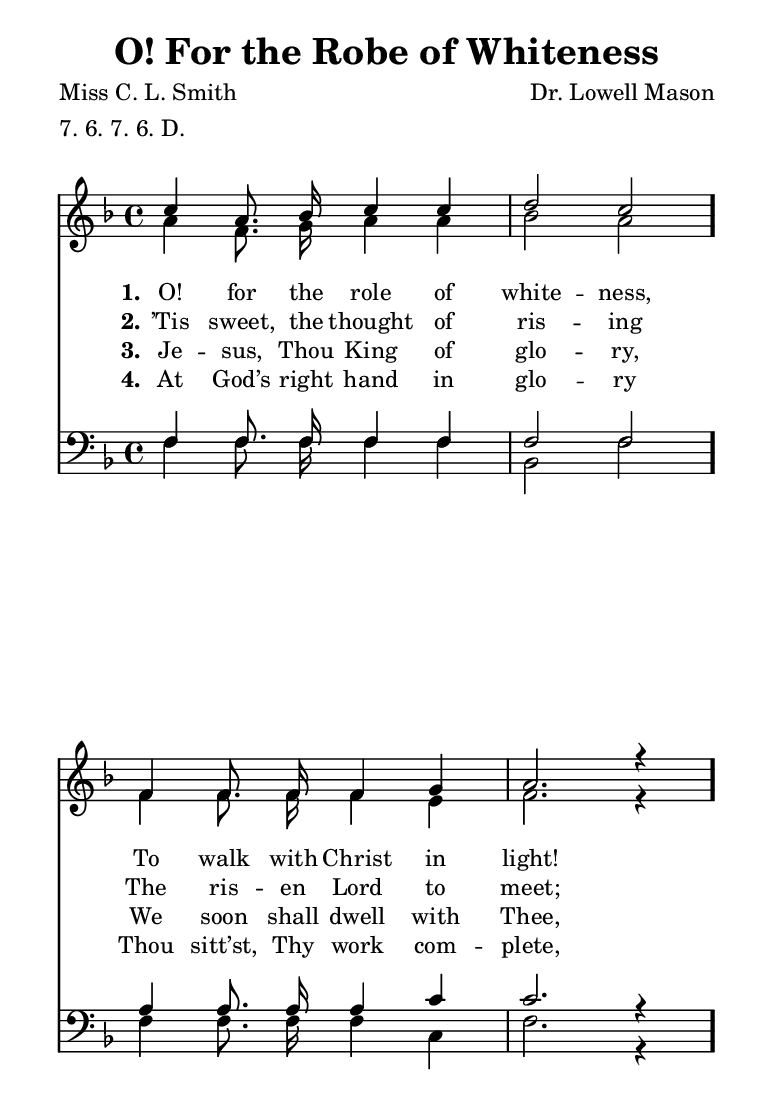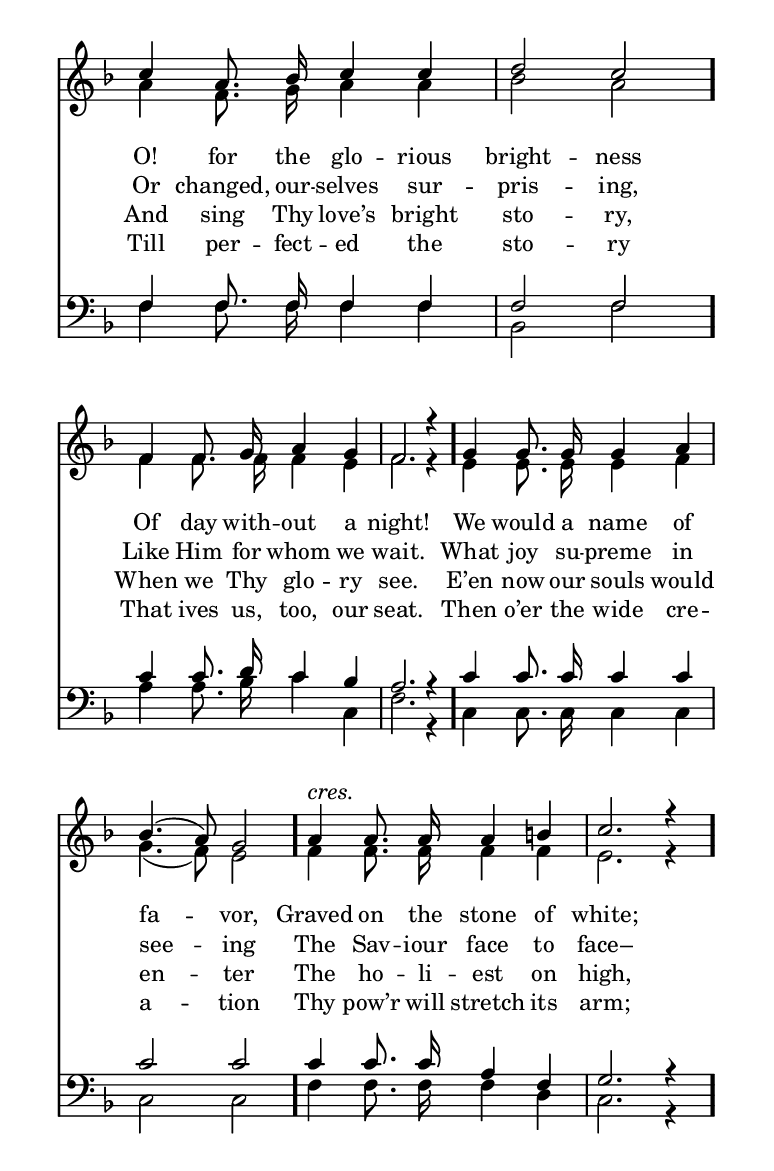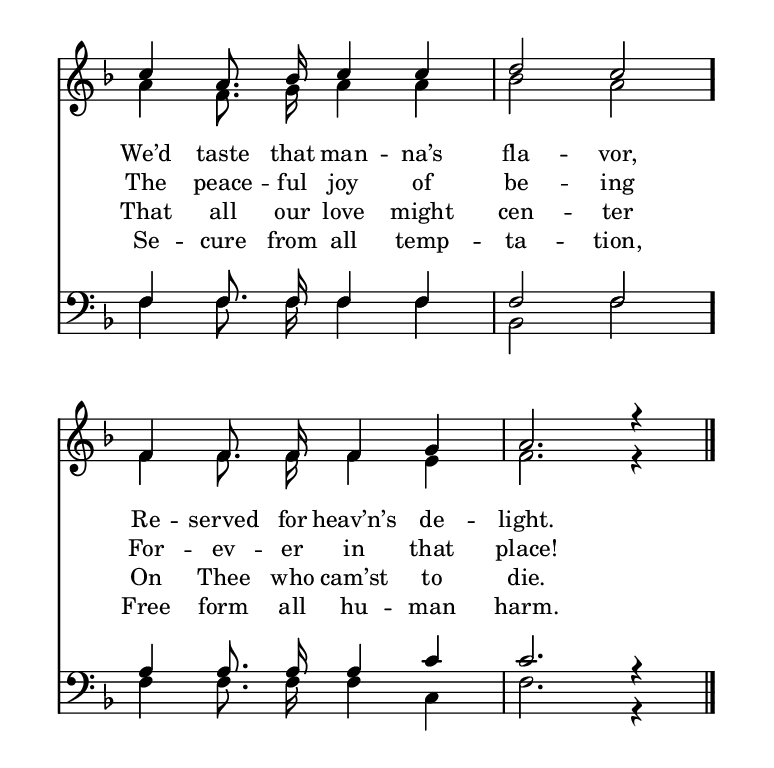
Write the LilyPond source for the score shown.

\include "common/global.ily"
\paper {
  \include "common/paper.ily"
}

\header{
  hymnnumber = "246"
  title = "O! For the Robe of Whiteness"
  tunename = "Work"
  meter = "7. 6. 7. 6. D."
  poet = "Miss C. L. Smith"
  composer = "Dr. Lowell Mason"
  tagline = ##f
}

global = {
  \include "common/overrides.ily"
  \override Staff.TimeSignature.style = #'()
  \time 4/4
  \override Score.MetronomeMark.transparent = ##t % hide all fermata changes too
  \tempo 4=90
  \key f \major
  \autoBeamOff
}

patternA = { c4 c8. c16 c4 c | c2 c }
patternB = { c4 c8. c16 c4 c | c2. c4 }
patternC = { c4 c8. c16 c4 c | c4.( c8) c2 }

notesSoprano = {
\global
\relative c'' {

  \changePitch \patternA { c a bes c c | d c }
  \changePitch \patternB { f, f f f g | a r }
  \changePitch \patternA { c a bes c c | d c }
  \changePitch \patternB { f, f g a g | f r }

  \changePitch \patternC { g g g g a | bes a g }
  \changePitch \patternB { a^\markup{\italic cres.} a a a b | c r }
  \changePitch \patternA { c a bes c c | d c }
  \changePitch \patternB { f, f f f g | a r }

  \bar "|."

}
}

notesAlto = {
\global
\relative e' {

  \changePitch \patternA { a f g a a | bes a }
  \changePitch \patternB { f f f f e | f r }
  \changePitch \patternA { a f g a a | bes a }
  \changePitch \patternB { f f f f e | f r }

  \changePitch \patternC { e e e e f | g f e }
  \changePitch \patternB { f f f f f | e r }
  \changePitch \patternA { a f g a a | bes a }
  \changePitch \patternB { f f f f e | f r }

}
}

notesTenor = {
\global
\relative a {

  \changePitch \patternA { f f f f f | f f }
  \changePitch \patternB { a a a a c | c r }
  \changePitch \patternA { f, f f f f | f f }
  \changePitch \patternB { c' c d c bes | a r }

  \changePitch \patternA { c c c c c | c c }
  \changePitch \patternB { c c c a f | g r }
  \changePitch \patternA { f f f f f | f f }
  \changePitch \patternB { a a a a c | c r }

}
}

notesBass = {
\global
\relative f {

  \changePitch \patternA { f f f f f | bes, f' }
  \changePitch \patternB { f f f f c | f r }
  \changePitch \patternA { f f f f f | bes, f' }
  \changePitch \patternB { a a bes c c, | f r }

  \changePitch \patternA { c c c c c | c c }
  \changePitch \patternB { f f f f d | c r }
  \changePitch \patternA { f f f f f | bes, f' }
  \changePitch \patternB { f f f f c | f r }

}
}

wordsA = \lyricmode {
\set stanza = "1."

O! for the role of white -- ness, \bar "."
To walk with Christ in light! \bar "."
O! for the glo -- rious bright -- ness \bar "."
Of day with -- out a night! \bar "."
We would a name of fa -- vor, \bar "."
Graved on the stone of white; \bar "."
We’d taste that man -- na’s fla -- vor, \bar "."
Re -- served for heav’n’s de -- light. \bar "."

}

wordsB = \lyricmode {
\set stanza = "2."

’Tis sweet, the thought of ris -- ing
The ris -- en Lord to meet;
Or changed, our -- selves sur -- pris -- ing,
Like Him for whom we wait.
What joy su -- preme in see -- ing
The Sav -- iour face to face–
The peace -- ful joy of be -- ing
For -- ev -- er in that place!

}

wordsC = \lyricmode {
\set stanza = "3."

Je -- sus, Thou King of glo -- ry,
We soon shall dwell with Thee,
And sing Thy love’s bright sto -- ry,
When we Thy glo -- ry see.
E’en now our souls would en -- ter 
The ho -- li -- est on high,
That all our love might cen -- ter
On Thee who cam’st to die.

}

wordsD = \lyricmode {
\set stanza = "4."

At God’s right hand in glo -- ry
Thou sitt’st, Thy work com -- plete,
Till per -- fect -- ed the sto -- ry
That ives us, too, our seat.
Then o’er the wide cre -- a -- tion
Thy pow’r will stretch its arm;
Se -- cure from all temp -- ta -- tion,
Free form all hu -- man harm.

}

\score {
  \context ChoirStaff <<
    \context Staff = upper <<
      \set ChoirStaff.systemStartDelimiter = #'SystemStartBar
      \context Voice  = sopranos { \voiceOne << \notesSoprano >> }
      \context Voice  = altos { \voiceTwo << \notesAlto >> }
      \context Lyrics = one   \lyricsto sopranos \wordsA
      \context Lyrics = two   \lyricsto sopranos \wordsB
      \context Lyrics = three \lyricsto sopranos \wordsC
      \context Lyrics = four  \lyricsto sopranos \wordsD
    >>
    \context Staff = men <<
      \clef bass
      \context Voice  = tenors { \voiceOne << \notesTenor >> }
      \context Voice  = basses { \voiceTwo << \notesBass >> }
    >>
  >>
  \layout {
    \include "common/layout.ily"
  }
  \midi{
    \include "common/midi.ily"
  }
}

\version "2.18.2"  % necessary for upgrading to future LilyPond versions.

% vi:set et ts=2 sw=2 ai nocindent syntax=lilypond:
